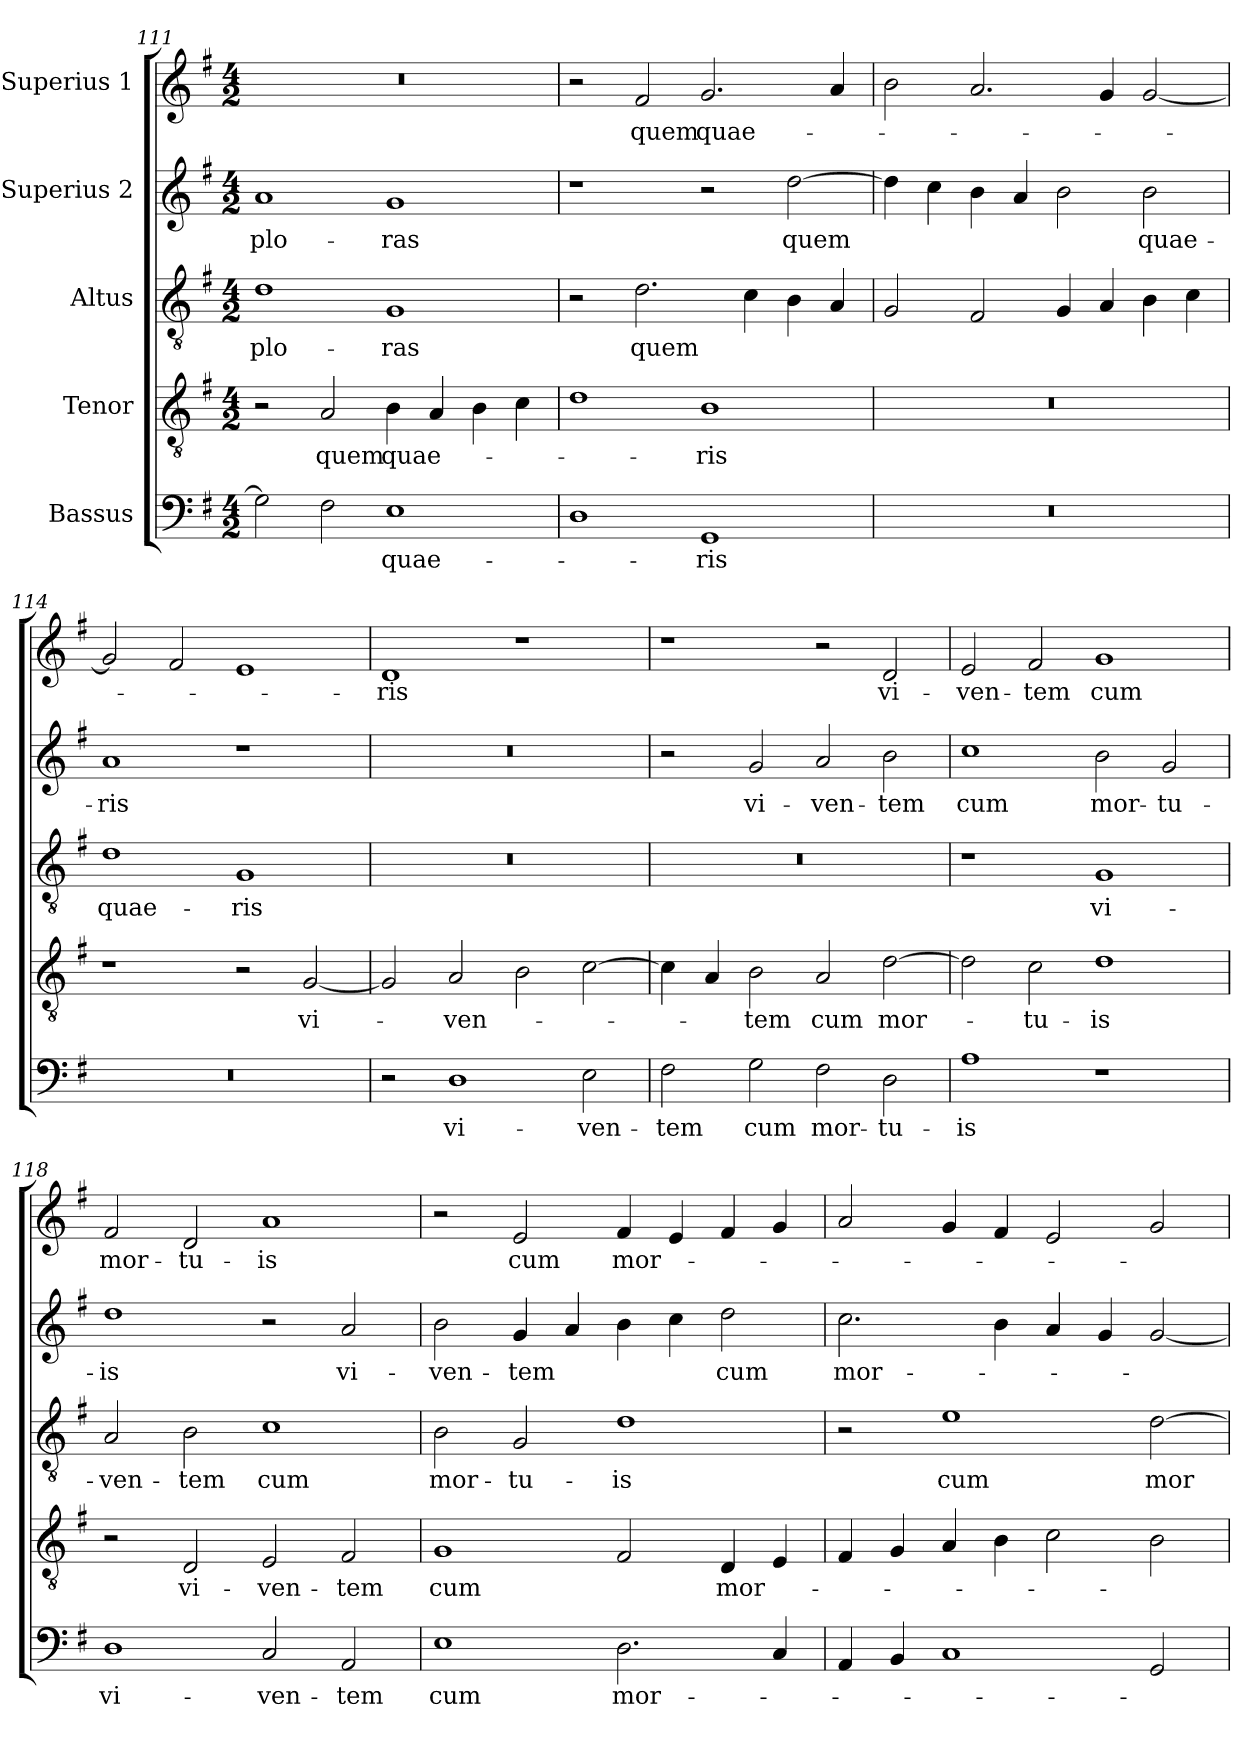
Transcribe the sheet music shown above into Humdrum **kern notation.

**kern	**text	**kern	**text	**kern	**text	**kern	**text	**kern	**text
*part5	*part5	*part4	*part4	*part3	*part3	*part2	*part2	*part1	*part1
*staff5	*staff5	*staff4	*staff4	*staff3	*staff3	*staff2	*staff2	*staff1	*staff1
*I"Bassus	*	*I"Tenor	*	*I"Altus	*	*I"Superius 2	*	*I"Superius 1	*
*clefF4	*	*clefGv2	*	*clefGv2	*	*clefG2	*	*clefG2	*
*k[f#]	*	*k[f#]	*	*k[f#]	*	*k[f#]	*	*k[f#]	*
*M4/2	*	*M4/2	*	*M4/2	*	*M4/2	*	*M4/2	*
=111	=111	=111	=111	=111	=111	=111	=111	=111	=111
2G\]	.	2r	.	1d\	plo-	1a/	plo-	0r	.
2F#\	.	2A/	quem	.	.	.	.	.	.
1E\	quae-	4B\	quae-	1G/	-ras	1g/	-ras	.	.
.	.	4A/	.	.	.	.	.	.	.
.	.	4B\	.	.	.	.	.	.	.
.	.	4c\	.	.	.	.	.	.	.
=112	=112	=112	=112	=112	=112	=112	=112	=112	=112
1D\	.	1d\	.	2r	.	1r	.	2r	.
.	.	.	.	2.d\	quem	.	.	2f#/	quem
1GG/	-ris	1B\	-ris	.	.	2r	.	2.g/	quae-
.	.	.	.	4c\	.	.	.	.	.
.	.	.	.	4B\	.	[2dd\	quem	.	.
.	.	.	.	4A/	.	.	.	4a/	.
=113	=113	=113	=113	=113	=113	=113	=113	=113	=113
0r	.	0r	.	2G/	.	4dd\]	.	2b\	.
.	.	.	.	.	.	4cc\	.	.	.
.	.	.	.	2F#/	.	4b\	.	2.a/	.
.	.	.	.	.	.	4a/	.	.	.
.	.	.	.	4G/	.	2b\	.	.	.
.	.	.	.	4A/	.	.	.	4g/	.
.	.	.	.	4B\	.	2b\	quae-	[2g/	.
.	.	.	.	4c\	.	.	.	.	.
=114	=114	=114	=114	=114	=114	=114	=114	=114	=114
0r	.	1r	.	1d\	quae-	1a/	-ris	2g/]	.
.	.	.	.	.	.	.	.	2f#/	.
.	.	2r	.	1G/	-ris	1r	.	1e/	.
.	.	[2G/	vi-	.	.	.	.	.	.
=115	=115	=115	=115	=115	=115	=115	=115	=115	=115
2r	.	2G/]	.	0r	.	0r	.	1d/	-ris
1D\	vi-	2A/	-ven-	.	.	.	.	.	.
.	.	2B\	.	.	.	.	.	1r	.
2E\	-ven-	[2c\	.	.	.	.	.	.	.
=116	=116	=116	=116	=116	=116	=116	=116	=116	=116
2F#\	-tem	4c\]	.	0r	.	2r	.	1r	.
.	.	4A/	.	.	.	.	.	.	.
2G\	cum	2B\	-tem	.	.	2g/	vi-	.	.
2F#\	mor-	2A/	cum	.	.	2a/	-ven-	2r	.
2D\	-tu-	[2d\	mor-	.	.	2b\	-tem	2d/	vi-
=117	=117	=117	=117	=117	=117	=117	=117	=117	=117
1A\	-is	2d\]	.	1r	.	1cc\	cum	2e/	-ven-
.	.	2c\	-tu-	.	.	.	.	2f#/	-tem
1r	.	1d\	-is	1G/	vi-	2b\	mor-	1g/	cum
.	.	.	.	.	.	2g/	-tu-	.	.
=118	=118	=118	=118	=118	=118	=118	=118	=118	=118
1D\	vi-	2r	.	2A/	-ven-	1dd\	-is	2f#/	mor-
.	.	2D/	vi-	2B\	-tem	.	.	2d/	-tu-
2C/	-ven-	2E/	-ven-	1c\	cum	2r	.	1a/	-is
2AA/	-tem	2F#/	-tem	.	.	2a/	vi-	.	.
=119	=119	=119	=119	=119	=119	=119	=119	=119	=119
1E\	cum	1G/	cum	2B\	mor-	2b\	-ven-	2r	.
.	.	.	.	2G/	-tu-	4g/	-tem	2e/	cum
.	.	.	.	.	.	4a/	.	.	.
2.D\	mor-	2F#/	.	1d\	-is	4b\	.	4f#/	mor-
.	.	.	.	.	.	4cc\	.	4e/	.
.	.	4D/	mor-	.	.	2dd\	cum	4f#/	.
4C/	.	4E/	.	.	.	.	.	4g/	.
=120	=120	=120	=120	=120	=120	=120	=120	=120	=120
4AA/	.	4F#/	.	2r	.	2.cc\	mor-	2a/	.
4BB/	.	4G/	.	.	.	.	.	.	.
1C/	.	4A/	.	1e\	cum	.	.	4g/	.
.	.	4B\	.	.	.	4b\	.	4f#/	.
.	.	2c\	.	.	.	4a/	.	2e/	.
.	.	.	.	.	.	4g/	.	.	.
2GG/	.	2B\	.	[2d\	mor-	[2g/	.	2g/	.
=	=	=	=	=	=	=	=	=	=
*-	*-	*-	*-	*-	*-	*-	*-	*-	*-
